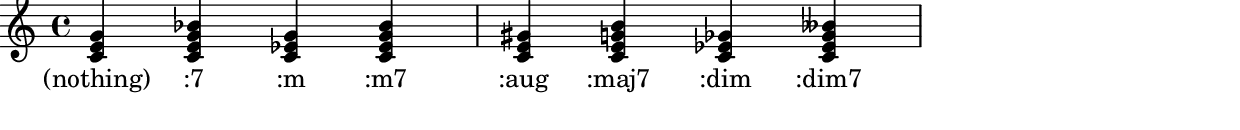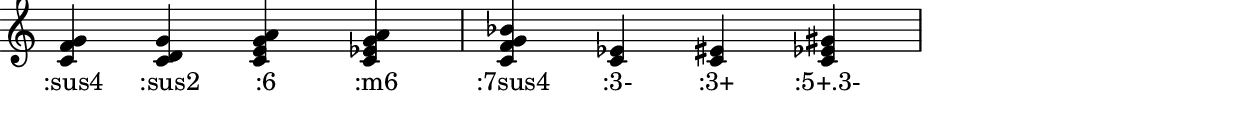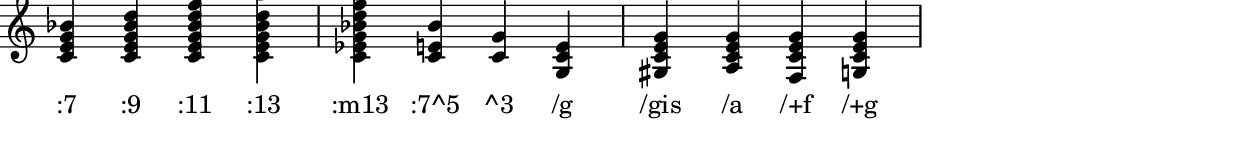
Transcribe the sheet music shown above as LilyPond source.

%% Generated by lilypond-book
%% Options: [exampleindent=10.16\mm,indent=0\mm,line-width=160\mm,paper-height=845.047\pt,paper-width=597.508\pt,papersize='(cons (* 597.508 pt) (* 845.047 pt))]
\include "lilypond-book-preamble.ly"


% ****************************************************************
% Start cut-&-pastable-section
% ****************************************************************

#(ly:set-option 'eps-box-padding 3.000000)



\paper {
  #(set-paper-size '(cons (* 597.508 pt) (* 845.047 pt)))
  indent = 0\mm
  line-width = 160\mm
  % offset the left padding, also add 1mm as lilypond creates cropped
  % images with a little space on the right
  line-width = #(- line-width (* mm  3.000000) (* mm 1))
}

\layout {
  
}




% ****************************************************************
% ly snippet:
% ****************************************************************
\sourcefilename "/lilypond-2.27.0/input/regression/chord-name-entry.ly"
\sourcefileline 0
\version "2.16.0"

\header {
  texidoc = "Chords can be created using chord name entries (in
@code{\\chordmode} mode), using a pitch and a suffix."
}

Suffixes = \lyrics {
  "(nothing)"
  ":7"
  ":m"
  ":m7"

  ":aug"
  ":maj7"
  ":dim"
  ":dim7"

  ":sus4"
  ":sus2"
  ":6"
  ":m6"

  ":7sus4"
  ":3-"
  ":3+"
  ":5+.3-"

  ":7"
  ":9"
  ":11"
  ":13"

  ":m13"
  ":7^5"
  "^3"
  "/g"

  "/gis"
  "/a"
  "/+f"
  "/+g"
}

Chords = \chordmode {
  c
  c:7
  c:m
  c:m7

  c:aug
  c:maj7
  c:dim
  c:dim7 \break

  c:sus4
  c:sus2
  c:6
  c:m6

  c:7sus4
  c:3-
  c:3+
  c:5+.3- \break

  c:7
  c:9
  c:11
  c:13

  c:m13
  c:7^5
  c^3
  c/g

  c/gis
  c/a
  c/+f
  c/+g
}

<<
  \new ChordNames \Chords
  \new Voice \Chords
  \new Lyrics \Suffixes
>>



% ****************************************************************
% end ly snippet
% ****************************************************************
